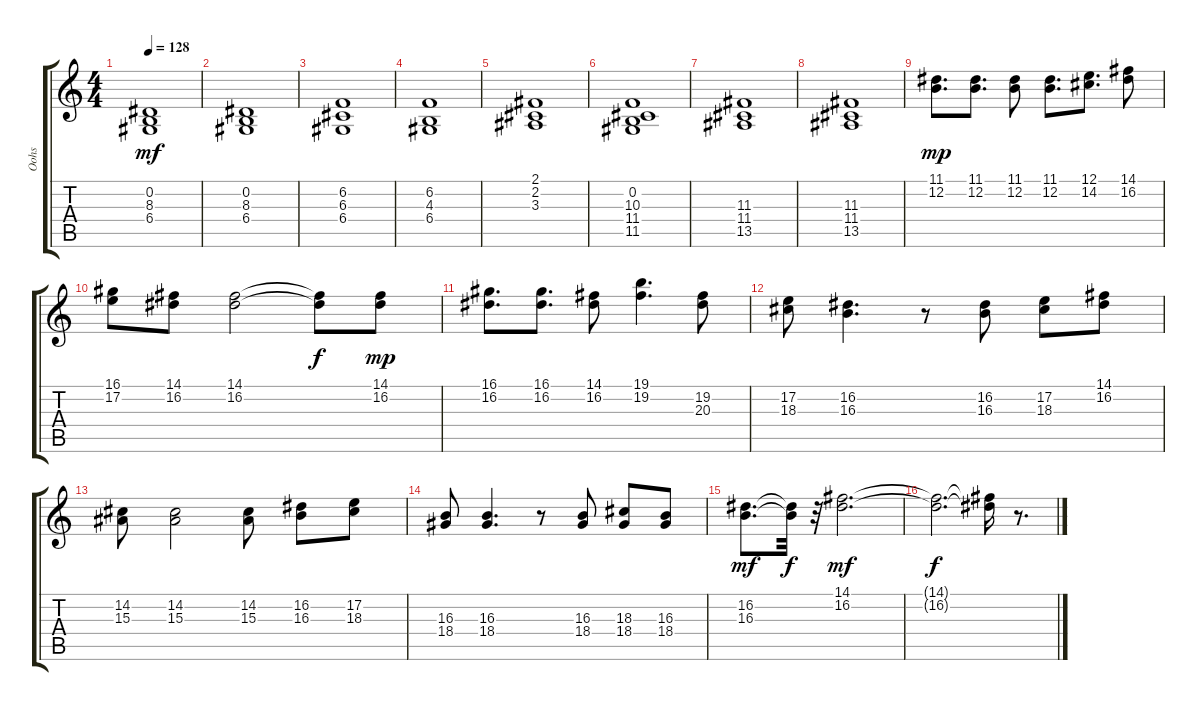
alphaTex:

\track ("Oohs" "Oohs") {instrument voiceoohs}
\staff {score tabs}
\tuning (E4 B3 G3 D3 A2 E2) {hide}
\ts (4 4)
\tempo 128
\clef g2
\ks c
(0.2 8.3 6.4).1{dy mf} |
(0.2 8.3 6.4).1 |
(6.2 6.3 6.4).1 |
(6.2 4.3 6.4).1 |
(2.1 2.2 3.3).1 |
(0.2 10.3 11.4 11.5).1 |
(11.3 11.4 13.5).1 |
(11.3 11.4 13.5).1 |
(11.1 12.2).8{d dy mp} (11.1 12.2).8{d} (11.1 12.2).8 (11.1 12.2).8{d} (12.1 14.2).8{d} (14.1 16.2).8 |
(16.1 17.2).8 (14.1 16.2).8 (14.1 16.2).2 (14.1{t} 16.2{t}).8{dy f} (14.1 16.2).8{dy mp} |
(16.1 16.2).8{d} (16.1 16.2).8{d} (14.1 16.2).8 (19.1 19.2).4{d} (19.2 20.3).8 |
(17.2 18.3).8 (16.2 16.3).4{d} r.8 (16.2 16.3).8 (17.2 18.3).8 (14.1 16.2).8 |
(14.2 15.3).8 (14.2 15.3).2 (14.2 15.3).8 (16.2 16.3).8 (17.2 18.3).8 |
(16.3 18.4).8 (16.3 18.4).4{d} r.8 (16.3 18.4).8 (18.3 18.4).8 (16.3 18.4).8 |
(16.2 16.3).8{d dy mf} (16.2{t} 16.3{t}).32{dy f} r.32 (14.1 16.2).2{d dy mf} |
(14.1{t} 16.2{t}).2{d dy f} (14.1{t} 16.2{t}).16 r.8{d}
